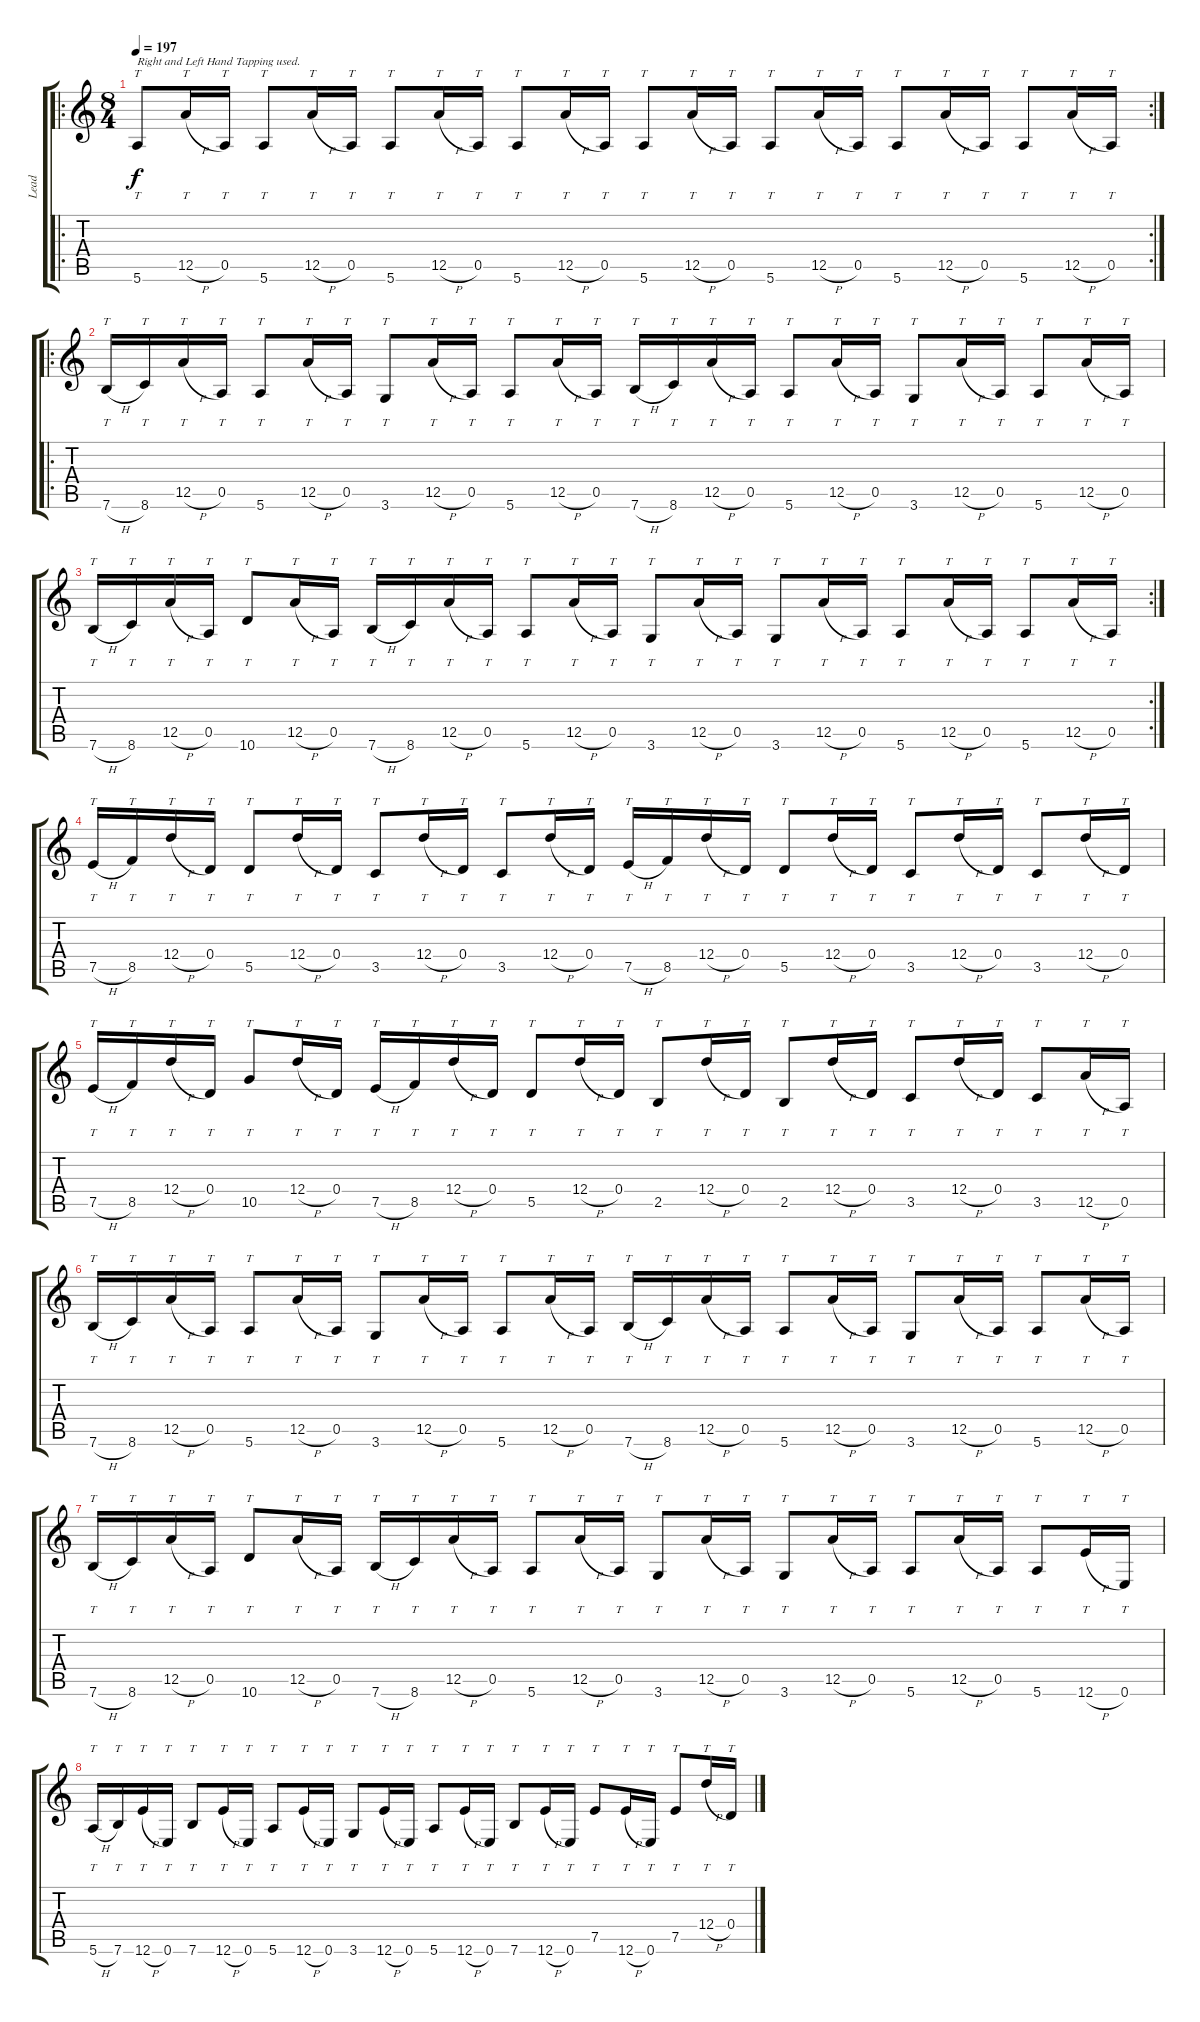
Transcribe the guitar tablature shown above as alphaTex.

\track ("Lead" "Lead") {instrument electricguitarclean}
\staff {score tabs}
\tuning (E4 B3 G3 D3 A2 E2) {hide}
\ro
\rc 2
\ts (8 4)
\tempo 197
\clef g2
\ks c
5.6.8{tt txt "Right and Left Hand Tapping used." dy f instrument electricguitarclean} 12.5{h}.16{tt} 0.5.16{tt} 5.6.8{tt} 12.5{h}.16{tt} 0.5.16{tt} 5.6.8{tt} 12.5{h}.16{tt} 0.5.16{tt} 5.6.8{tt} 12.5{h}.16{tt} 0.5.16{tt} 5.6.8{tt} 12.5{h}.16{tt} 0.5.16{tt} 5.6.8{tt} 12.5{h}.16{tt} 0.5.16{tt} 5.6.8{tt} 12.5{h}.16{tt} 0.5.16{tt} 5.6.8{tt} 12.5{h}.16{tt} 0.5.16{tt} |
\ro
7.6{h}.16{tt} 8.6.16{tt} 12.5{h}.16{tt} 0.5.16{tt} 5.6.8{tt} 12.5{h}.16{tt} 0.5.16{tt} 3.6.8{tt} 12.5{h}.16{tt} 0.5.16{tt} 5.6.8{tt} 12.5{h}.16{tt} 0.5.16{tt} 7.6{h}.16{tt} 8.6.16{tt} 12.5{h}.16{tt} 0.5.16{tt} 5.6.8{tt} 12.5{h}.16{tt} 0.5.16{tt} 3.6.8{tt} 12.5{h}.16{tt} 0.5.16{tt} 5.6.8{tt} 12.5{h}.16{tt} 0.5.16{tt} |
\rc 2
7.6{h}.16{tt} 8.6.16{tt} 12.5{h}.16{tt} 0.5.16{tt} 10.6.8{tt} 12.5{h}.16{tt} 0.5.16{tt} 7.6{h}.16{tt} 8.6.16{tt} 12.5{h}.16{tt} 0.5.16{tt} 5.6.8{tt} 12.5{h}.16{tt} 0.5.16{tt} 3.6.8{tt} 12.5{h}.16{tt} 0.5.16{tt} 3.6.8{tt} 12.5{h}.16{tt} 0.5.16{tt} 5.6.8{tt} 12.5{h}.16{tt} 0.5.16{tt} 5.6.8{tt} 12.5{h}.16{tt} 0.5.16{tt} |
7.5{h}.16{tt} 8.5.16{tt} 12.4{h}.16{tt} 0.4.16{tt} 5.5.8{tt} 12.4{h}.16{tt} 0.4.16{tt} 3.5.8{tt} 12.4{h}.16{tt} 0.4.16{tt} 3.5.8{tt} 12.4{h}.16{tt} 0.4.16{tt} 7.5{h}.16{tt} 8.5.16{tt} 12.4{h}.16{tt} 0.4.16{tt} 5.5.8{tt} 12.4{h}.16{tt} 0.4.16{tt} 3.5.8{tt} 12.4{h}.16{tt} 0.4.16{tt} 3.5.8{tt} 12.4{h}.16{tt} 0.4.16{tt} |
7.5{h}.16{tt} 8.5.16{tt} 12.4{h}.16{tt} 0.4.16{tt} 10.5.8{tt} 12.4{h}.16{tt} 0.4.16{tt} 7.5{h}.16{tt} 8.5.16{tt} 12.4{h}.16{tt} 0.4.16{tt} 5.5.8{tt} 12.4{h}.16{tt} 0.4.16{tt} 2.5.8{tt} 12.4{h}.16{tt} 0.4.16{tt} 2.5.8{tt} 12.4{h}.16{tt} 0.4.16{tt} 3.5.8{tt} 12.4{h}.16{tt} 0.4.16{tt} 3.5.8{tt} 12.5{h}.16{tt} 0.5.16{tt} |
7.6{h}.16{tt} 8.6.16{tt} 12.5{h}.16{tt} 0.5.16{tt} 5.6.8{tt} 12.5{h}.16{tt} 0.5.16{tt} 3.6.8{tt} 12.5{h}.16{tt} 0.5.16{tt} 5.6.8{tt} 12.5{h}.16{tt} 0.5.16{tt} 7.6{h}.16{tt} 8.6.16{tt} 12.5{h}.16{tt} 0.5.16{tt} 5.6.8{tt} 12.5{h}.16{tt} 0.5.16{tt} 3.6.8{tt} 12.5{h}.16{tt} 0.5.16{tt} 5.6.8{tt} 12.5{h}.16{tt} 0.5.16{tt} |
7.6{h}.16{tt} 8.6.16{tt} 12.5{h}.16{tt} 0.5.16{tt} 10.6.8{tt} 12.5{h}.16{tt} 0.5.16{tt} 7.6{h}.16{tt} 8.6.16{tt} 12.5{h}.16{tt} 0.5.16{tt} 5.6.8{tt} 12.5{h}.16{tt} 0.5.16{tt} 3.6.8{tt} 12.5{h}.16{tt} 0.5.16{tt} 3.6.8{tt} 12.5{h}.16{tt} 0.5.16{tt} 5.6.8{tt} 12.5{h}.16{tt} 0.5.16{tt} 5.6.8{tt} 12.6{h}.16{tt} 0.6.16{tt} |
5.6{h}.16{tt} 7.6.16{tt} 12.6{h}.16{tt} 0.6.16{tt} 7.6.8{tt} 12.6{h}.16{tt} 0.6.16{tt} 5.6.8{tt} 12.6{h}.16{tt} 0.6.16{tt} 3.6.8{tt} 12.6{h}.16{tt} 0.6.16{tt} 5.6.8{tt} 12.6{h}.16{tt} 0.6.16{tt} 7.6.8{tt} 12.6{h}.16{tt} 0.6.16{tt} 7.5.8{tt} 12.6{h}.16{tt} 0.6.16{tt} 7.5.8{tt} 12.4{h}.16{tt} 0.4.16{tt}
